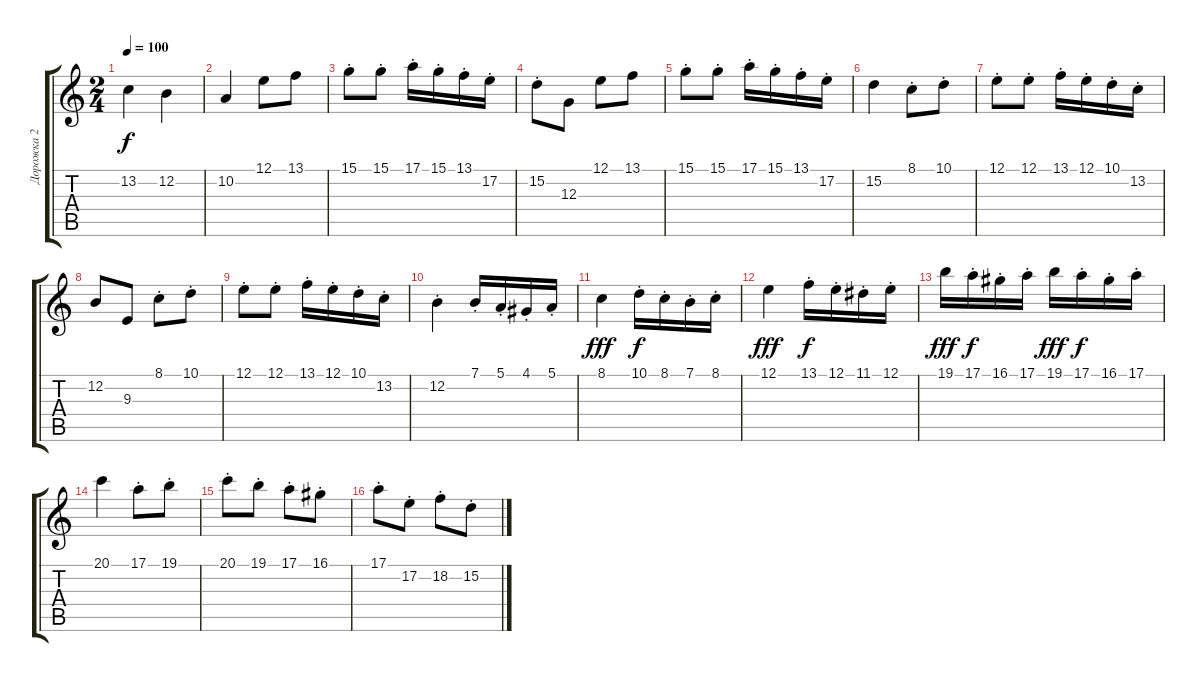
\track ("Дорожка 2" "Дорожка 2") {instrument acousticgrandpiano}
\staff {score tabs}
\tuning (E4 B3 G3 D3 A2 E2) {hide}
\ts (2 4)
\tempo 100
\clef g2
\ks c
13.2.4{dy f} 12.2.4 |
10.2.4 12.1.8 13.1.8 |
15.1{st}.8 15.1{st}.8 17.1{st}.16 15.1{st}.16 13.1{st}.16 17.2{st}.16 |
15.2{st}.8 12.3.8 12.1.8 13.1.8 |
15.1{st}.8 15.1{st}.8 17.1{st}.16 15.1{st}.16 13.1{st}.16 17.2{st}.16 |
15.2.4 8.1{st}.8 10.1{st}.8 |
12.1{st}.8 12.1{st}.8 13.1{st}.16 12.1{st}.16 10.1{st}.16 13.2{st}.16 |
12.2.8 9.3.8 8.1{st}.8 10.1{st}.8 |
12.1{st}.8 12.1{st}.8 13.1{st}.16 12.1{st}.16 10.1{st}.16 13.2{st}.16 |
12.2{st}.4 7.1{st}.16 5.1{st}.16 4.1{st}.16 5.1{st}.16 |
8.1.4{dy fff} 10.1{st}.16{dy f} 8.1{st}.16 7.1{st}.16 8.1{st}.16 |
12.1.4{dy fff} 13.1{st}.16{dy f} 12.1{st}.16 11.1{st}.16 12.1{st}.16 |
19.1.16{dy fff} 17.1{st}.16{dy f} 16.1{st}.16 17.1{st}.16 19.1.16{dy fff} 17.1{st}.16{dy f} 16.1{st}.16 17.1{st}.16 |
20.1.4 17.1{st}.8 19.1{st}.8 |
20.1{st}.8 19.1{st}.8 17.1{st}.8 16.1{st}.8 |
17.1{st}.8 17.2{st}.8 18.2{st}.8 15.2{st}.8
